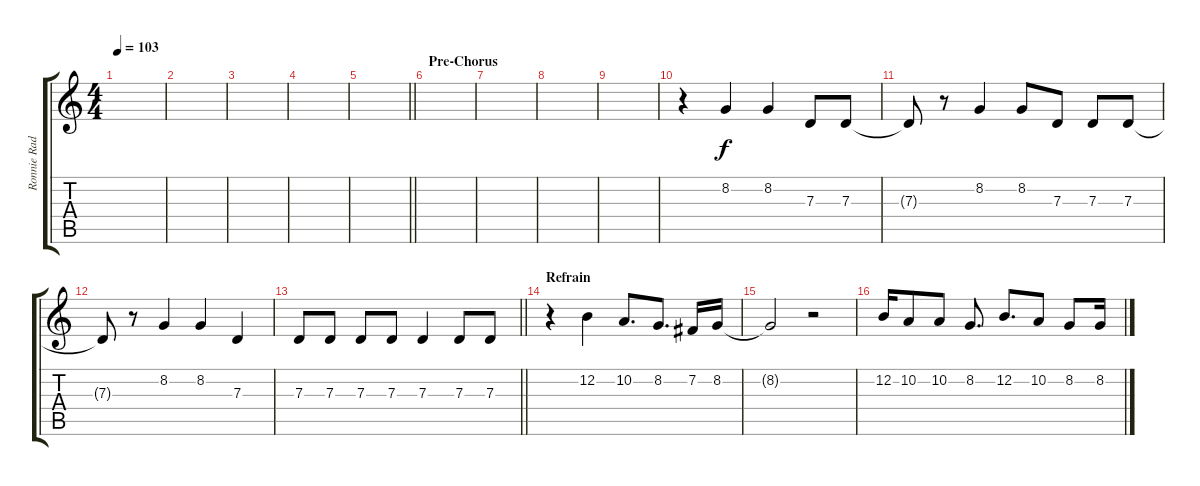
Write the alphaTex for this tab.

\track ("Ronnie Radke - Vocals" "Ronnie Rad") {instrument altosax}
\staff {score tabs}
\tuning (E4 B3 G3 D3 A2 E2) {hide}
\ts (4 4)
\tempo 103
\clef g2
\ks c
|
|
|
|
\barLineRight lightlight
|
\section ("" "Pre-Chorus")
|
|
|
|
r.4 8.2.4 8.2.4 7.3.8 7.3.8 |
7.3{t}.8 r.8 8.2.4 8.2.8 7.3.8 7.3.8 7.3.8 |
7.3{t}.8 r.8 8.2.4 8.2.4 7.3.4 |
\barLineRight lightlight
7.3.8 7.3.8 7.3.8 7.3.8 7.3.4 7.3.8 7.3.8 |
\section ("" "Refrain")
r.4 12.2.4 10.2.8{d} 8.2.8{d} 7.2.16 8.2.16 |
8.2{t}.2 r.2 |
12.2.16 10.2.8 10.2.8 8.2.8{d} 12.2.8{d} 10.2.8 8.2.8 8.2.16
